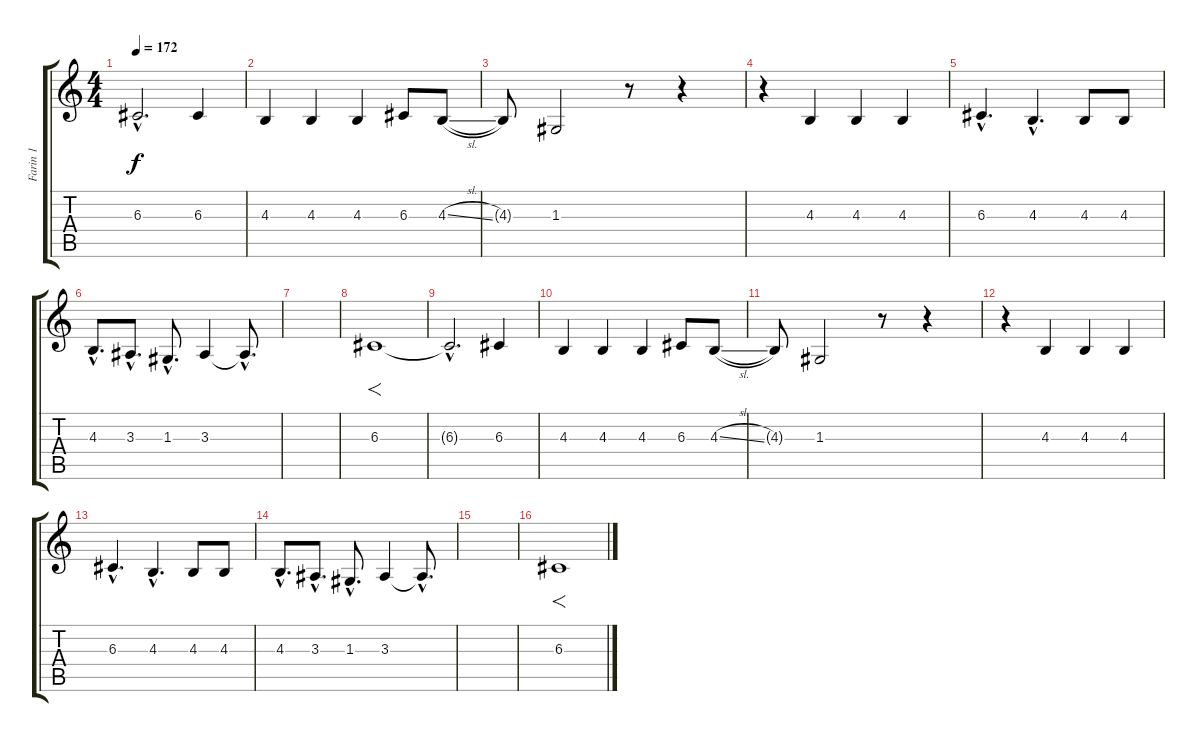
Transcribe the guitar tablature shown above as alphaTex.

\track ("Farin 1" "Farin 1") {instrument tuba}
\staff {score tabs}
\tuning (E4 B3 G3 D3 A2 E2) {hide}
\ts (4 4)
\tempo 172
\clef g2
\ks c
6.3{hac t}.2{d dy f} 6.3.4 |
4.3.4 4.3.4 4.3.4 6.3.8 4.3{sl}.8 |
4.3{t}.8 1.3.2 r.8 r.4 |
r.4 4.3.4 4.3.4 4.3.4 |
6.3{hac}.4{d} 4.3{hac}.4{d} 4.3.8 4.3.8 |
4.3{hac}.8{d} 3.3{hac}.8{d} 1.3{hac}.8{d} 3.3.4 3.3{hac t}.8{d} |
|
6.3.1{f volume 12} |
6.3{hac t}.2{d} 6.3.4 |
4.3.4 4.3.4 4.3.4 6.3.8 4.3{sl}.8 |
4.3{t}.8 1.3.2 r.8 r.4 |
r.4 4.3.4 4.3.4 4.3.4 |
6.3{hac}.4{d} 4.3{hac}.4{d} 4.3.8 4.3.8 |
4.3{hac}.8{d} 3.3{hac}.8{d} 1.3{hac}.8{d} 3.3.4 3.3{hac t}.8{d} |
|
6.3.1{f volume 12}
